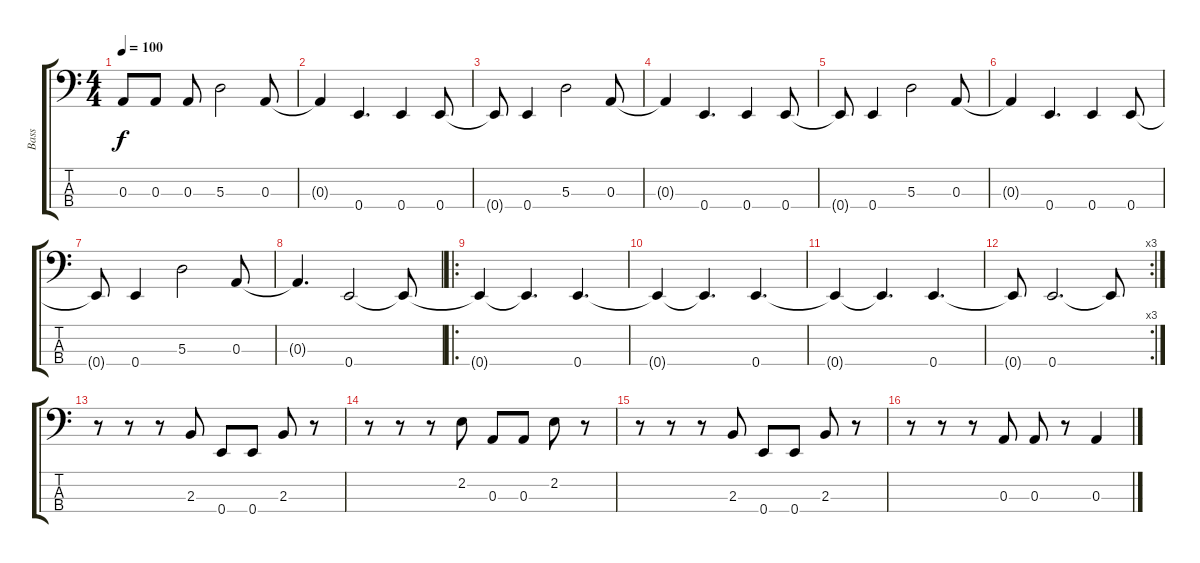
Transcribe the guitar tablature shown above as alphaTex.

\track ("Bass" "Bass") {instrument electricbassfinger}
\staff {score tabs}
\tuning (G2 D2 A1 E1) {hide}
\ts (4 4)
\tempo 100
\clef f4
\ks c
0.3.8{dy f} 0.3.8 0.3.8 5.3.2 0.3.8 |
0.3{t}.4 0.4.4{d} 0.4.4 0.4.8 |
0.4{t}.8 0.4.4 5.3.2 0.3.8 |
0.3{t}.4 0.4.4{d} 0.4.4 0.4.8 |
0.4{t}.8 0.4.4 5.3.2 0.3.8 |
0.3{t}.4 0.4.4{d} 0.4.4 0.4.8 |
0.4{t}.8 0.4.4 5.3.2 0.3.8 |
0.3{t}.4{d} 0.4.2 0.4{t}.8 |
\ro
0.4{t}.4 0.4{t}.4{d} 0.4.4{d} |
0.4{t}.4 0.4{t}.4{d} 0.4.4{d} |
0.4{t}.4 0.4{t}.4{d} 0.4.4{d} |
\rc 3
0.4{t}.8 0.4.2{d} 0.4{t}.8 |
r.8 r.8 r.8 2.3.8 0.4.8 0.4.8 2.3.8 r.8 |
r.8 r.8 r.8 2.2.8 0.3.8 0.3.8 2.2.8 r.8 |
r.8 r.8 r.8 2.3.8 0.4.8 0.4.8 2.3.8 r.8 |
r.8 r.8 r.8 0.3.8 0.3.8 r.8 0.3.4
